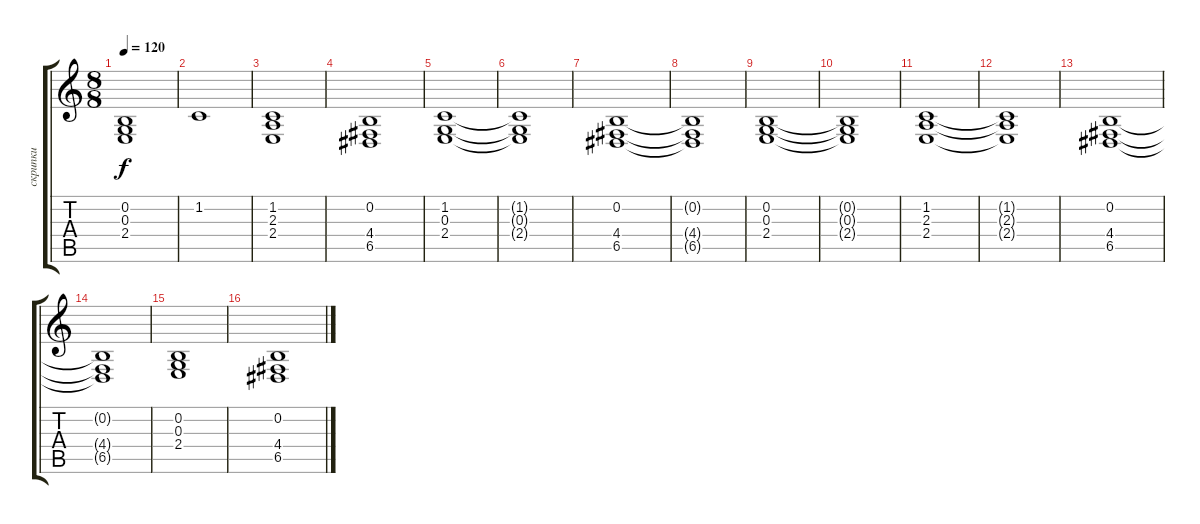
\track ("скрипки" "скрипки") {instrument synthstrings1}
\staff {score tabs}
\tuning (E4 B3 G3 D3 A2 E2) {hide}
\ts (8 8)
\tempo 120
\clef g2
\ks c
(0.2 0.3 2.4).1{dy f} |
1.2.1 |
(1.2 2.3 2.4).1 |
(0.2 4.4 6.5).1 |
(1.2 0.3 2.4).1 |
(1.2{t} 0.3{t} 2.4{t}).1 |
(0.2 4.4 6.5).1 |
(0.2{t} 4.4{t} 6.5{t}).1 |
(0.2 0.3 2.4).1 |
(0.2{t} 0.3{t} 2.4{t}).1 |
(1.2 2.3 2.4).1 |
(1.2{t} 2.3{t} 2.4{t}).1 |
(0.2 4.4 6.5).1 |
(0.2{t} 4.4{t} 6.5{t}).1 |
(0.2 0.3 2.4).1 |
(0.2 4.4 6.5).1
